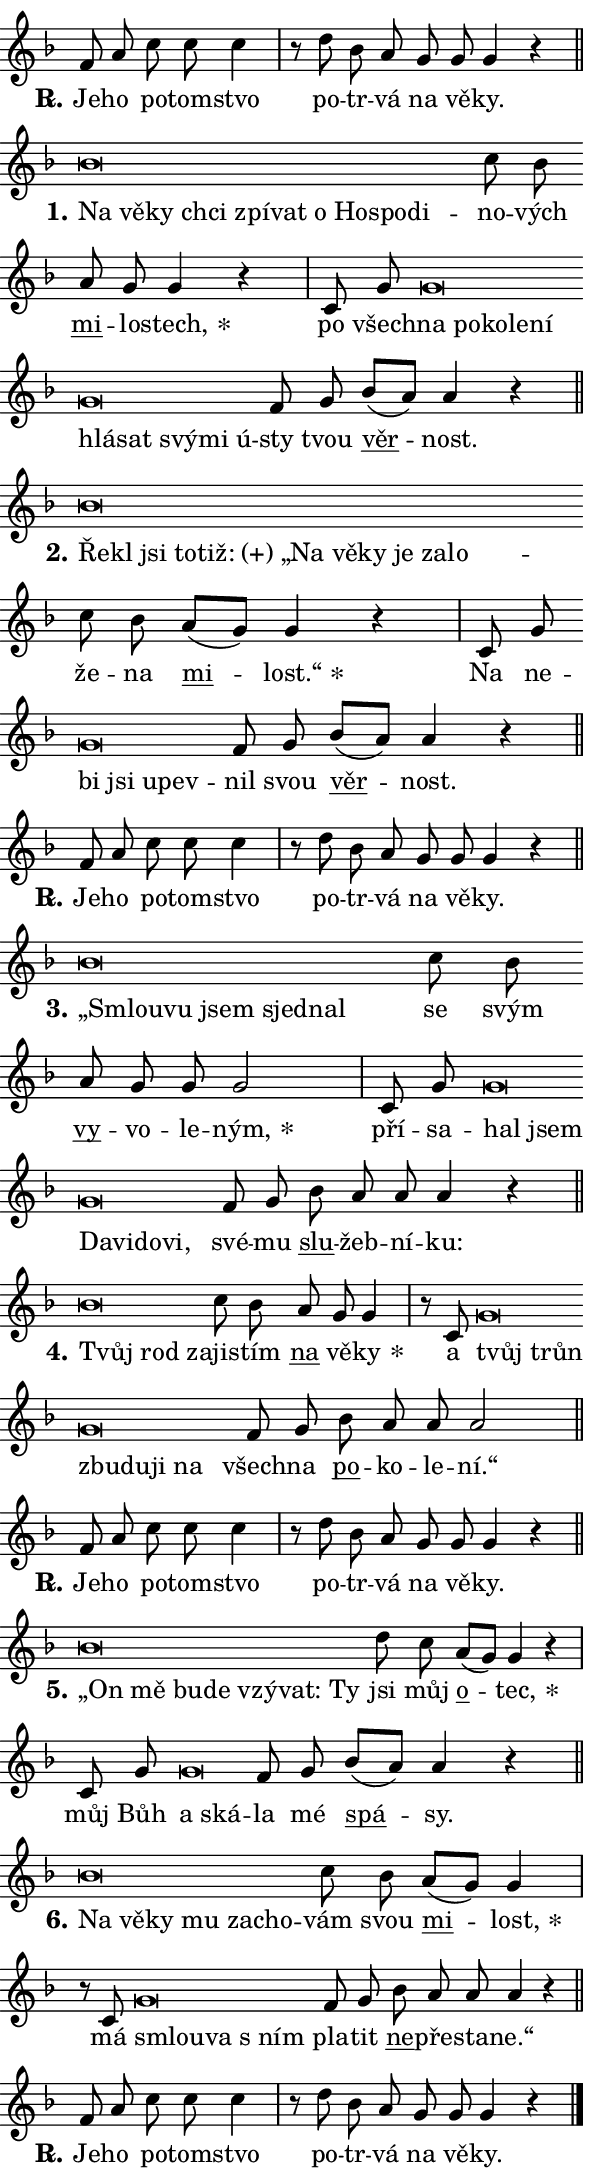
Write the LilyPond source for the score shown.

\version "2.24.0"
\header { tagline = "" }
\paper {
  indent = 0\cm
  top-margin = 0\cm
  right-margin = 0.13\cm % to fit lyric hyphens
  bottom-margin = 0\cm
  left-margin = 0\cm
  paper-width = 10\cm
  page-breaking = #ly:one-page-breaking
  system-system-spacing.basic-distance = #11
  score-system-spacing.basic-distance = #11
  ragged-last = ##f
}


%% Author: Thomas Morley
%% https://lists.gnu.org/archive/html/lilypond-user/2020-05/msg00002.html
#(define (line-position grob)
"Returns position of @var[grob} in current system:
   @code{'start}, if at first time-step
   @code{'end}, if at last time-step
   @code{'middle} otherwise
"
  (let* ((col (ly:item-get-column grob))
         (ln (ly:grob-object col 'left-neighbor))
         (rn (ly:grob-object col 'right-neighbor))
         (col-to-check-left (if (ly:grob? ln) ln col))
         (col-to-check-right (if (ly:grob? rn) rn col))
         (break-dir-left
           (and
             (ly:grob-property col-to-check-left 'non-musical #f)
             (ly:item-break-dir col-to-check-left)))
         (break-dir-right
           (and
             (ly:grob-property col-to-check-right 'non-musical #f)
             (ly:item-break-dir col-to-check-right))))
        (cond ((eqv? 1 break-dir-left) 'start)
              ((eqv? -1 break-dir-right) 'end)
              (else 'middle))))

#(define (tranparent-at-line-position vctor)
  (lambda (grob)
  "Relying on @code{line-position} select the relevant enry from @var{vctor}.
Used to determine transparency,"
    (case (line-position grob)
      ((end) (not (vector-ref vctor 0)))
      ((middle) (not (vector-ref vctor 1)))
      ((start) (not (vector-ref vctor 2))))))

noteHeadBreakVisibility =
#(define-music-function (break-visibility)(vector?)
"Makes @code{NoteHead}s transparent relying on @var{break-visibility}"
#{
  \override NoteHead.transparent =
    #(tranparent-at-line-position break-visibility)
#})

#(define delete-ledgers-for-transparent-note-heads
  (lambda (grob)
    "Reads whether a @code{NoteHead} is transparent.
If so this @code{NoteHead} is removed from @code{'note-heads} from
@var{grob}, which is supposed to be @code{LedgerLineSpanner}.
As a result ledgers are not printed for this @code{NoteHead}"
    (let* ((nhds-array (ly:grob-object grob 'note-heads))
           (nhds-list
             (if (ly:grob-array? nhds-array)
                 (ly:grob-array->list nhds-array)
                 '()))
           ;; Relies on the transparent-property being done before
           ;; Staff.LedgerLineSpanner.after-line-breaking is executed.
           ;; This is fragile ...
           (to-keep
             (remove
               (lambda (nhd)
                 (ly:grob-property nhd 'transparent #f))
               nhds-list)))
      ;; TODO find a better method to iterate over grob-arrays, similiar
      ;; to filter/remove etc for lists
      ;; For now rebuilt from scratch
      (set! (ly:grob-object grob 'note-heads)  '())
      (for-each
        (lambda (nhd)
          (ly:pointer-group-interface::add-grob grob 'note-heads nhd))
        to-keep))))

squashNotes = {
  \override NoteHead.X-extent = #'(-0.2 . 0.2)
  \override NoteHead.Y-extent = #'(-0.75 . 0)
  \override NoteHead.stencil =
    #(lambda (grob)
       (let ((pos (ly:grob-property grob 'staff-position)))
         (begin
           (if (< pos -7) (display "ERROR: Lower brevis then expected\n") (display ""))
           (if (<= pos -6) ly:text-interface::print ly:note-head::print))))
}
unSquashNotes = {
  \revert NoteHead.X-extent
  \revert NoteHead.Y-extent
  \revert NoteHead.stencil
}

hideNotes = \noteHeadBreakVisibility #begin-of-line-visible
unHideNotes = \noteHeadBreakVisibility #all-visible

% work-around for resetting accidentals
% https://lilypond.org/doc/v2.23/Documentation/notation/displaying-rhythms#unmetered-music
cadenzaMeasure = {
  \cadenzaOff
  \partial 1024 s1024
  \cadenzaOn
}

#(define-markup-command (accent layout props text) (markup?)
  "Underline accented syllable"
  (interpret-markup layout props
    #{\markup \override #'(offset . 4.3) \underline { #text }#}))

responsum = \markup \concat {
  "R" \hspace #-1.05 \path #0.1 #'((moveto 0 0.07) (lineto 0.9 0.8)) \hspace #0.05 "."
}

spaceSize = #0.6828661417322834 % exact space size for TeX Gyre Schola

\layout {
  \context {
    \Staff
    \remove "Time_signature_engraver"
    \override LedgerLineSpanner.after-line-breaking = #delete-ledgers-for-transparent-note-heads
  }
  \context {
    \Lyrics {
      \override LyricSpace.minimum-distance = \spaceSize
      \override LyricText.font-name = #"TeX Gyre Schola"
      \override LyricText.font-size = 1
      \override StanzaNumber.font-name = #"TeX Gyre Schola Bold"
      \override StanzaNumber.font-size = 1
    }
  }
  \context {
    \Score 
    \override NoteHead.text =
      #(lambda (grob) 
        (let ((pos (ly:grob-property grob 'staff-position)))
          #{\markup {
            \combine
              \halign #-0.55 \raise #(if (= pos -6) 0 0.5) \override #'(thickness . 2) \draw-line #'(3.2 . 0)
              \musicglyph "noteheads.sM1"
          }#}))
  }
}

% magnetic-lyrics.ily
%
%   written by
%     Jean Abou Samra <jean@abou-samra.fr>
%     Werner Lemberg <wl@gnu.org>
%
%   adapted by
%     Jiri Hon <jiri.hon@gmail.com>
%
% Version 2022-Apr-15

% https://www.mail-archive.com/lilypond-user@gnu.org/msg149350.html

#(define (Left_hyphen_pointer_engraver context)
   "Collect syllable-hyphen-syllable occurrences in lyrics and store
them in properties.  This engraver only looks to the left.  For
example, if the lyrics input is @code{foo -- bar}, it does the
following.

@itemize @bullet
@item
Set the @code{text} property of the @code{LyricHyphen} grob between
@q{foo} and @q{bar} to @code{foo}.

@item
Set the @code{left-hyphen} property of the @code{LyricText} grob with
text @q{foo} to the @code{LyricHyphen} grob between @q{foo} and
@q{bar}.
@end itemize

Use this auxiliary engraver in combination with the
@code{lyric-@/text::@/apply-@/magnetic-@/offset!} hook."
   (let ((hyphen #f)
         (text #f))
     (make-engraver
      (acknowledgers
       ((lyric-syllable-interface engraver grob source-engraver)
        (set! text grob)))
      (end-acknowledgers
       ((lyric-hyphen-interface engraver grob source-engraver)
        ;(when (not (grob::has-interface grob 'lyric-space-interface))
          (set! hyphen grob)));)
      ((stop-translation-timestep engraver)
       (when (and text hyphen)
         (ly:grob-set-object! text 'left-hyphen hyphen))
       (set! text #f)
       (set! hyphen #f)))))

#(define (lyric-text::apply-magnetic-offset! grob)
   "If the space between two syllables is less than the value in
property @code{LyricText@/.details@/.squash-threshold}, move the right
syllable to the left so that it gets concatenated with the left
syllable.

Use this function as a hook for
@code{LyricText@/.after-@/line-@/breaking} if the
@code{Left_@/hyphen_@/pointer_@/engraver} is active."
   (let ((hyphen (ly:grob-object grob 'left-hyphen #f)))
     (when hyphen
       (let ((left-text (ly:spanner-bound hyphen LEFT)))
         (when (grob::has-interface left-text 'lyric-syllable-interface)
           (let* ((common (ly:grob-common-refpoint grob left-text X))
                  (this-x-ext (ly:grob-extent grob common X))
                  (left-x-ext
                   (begin
                     ;; Trigger magnetism for left-text.
                     (ly:grob-property left-text 'after-line-breaking)
                     (ly:grob-extent left-text common X)))
                  ;; `delta` is the gap width between two syllables.
                  (delta (- (interval-start this-x-ext)
                            (interval-end left-x-ext)))
                  (details (ly:grob-property grob 'details))
                  (threshold (assoc-get 'squash-threshold details 0.2)))
             (when (< delta threshold)
               (let* (;; We have to manipulate the input text so that
                      ;; ligatures crossing syllable boundaries are not
                      ;; disabled.  For languages based on the Latin
                      ;; script this is essentially a beautification.
                      ;; However, for non-Western scripts it can be a
                      ;; necessity.
                      (lt (ly:grob-property left-text 'text))
                      (rt (ly:grob-property grob 'text))
                      (is-space (grob::has-interface hyphen 'lyric-space-interface))
                      (space (if is-space " " ""))
                      (extra-delta (if is-space spaceSize 0))
                      ;; Append new syllable.
                      (ltrt-space (if (and (string? lt) (string? rt))
                                (string-append lt space rt)
                                (make-concat-markup (list lt space rt))))
                      ;; Right-align `ltrt` to the right side.
                      (ltrt-space-markup (grob-interpret-markup
                               grob
                               (make-translate-markup
                                (cons (interval-length this-x-ext) 0)
                                (make-right-align-markup ltrt-space)))))
                 (begin
                   ;; Don't print `left-text`.
                   (ly:grob-set-property! left-text 'stencil #f)
                   ;; Set text and stencil (which holds all collected
                   ;; syllables so far) and shift it to the left.
                   (ly:grob-set-property! grob 'text ltrt-space)
                   (ly:grob-set-property! grob 'stencil ltrt-space-markup)
                   (ly:grob-translate-axis! grob (- (- delta extra-delta)) X))))))))))


#(define (lyric-hyphen::displace-bounds-first grob)
   ;; Make very sure this callback isn't triggered too early.
   (let ((left (ly:spanner-bound grob LEFT))
         (right (ly:spanner-bound grob RIGHT)))
     (ly:grob-property left 'after-line-breaking)
     (ly:grob-property right 'after-line-breaking)
     (ly:lyric-hyphen::print grob)))

squashThreshold = #0.4

\layout {
  \context {
    \Lyrics
    \consists #Left_hyphen_pointer_engraver
    \override LyricText.after-line-breaking =
      #lyric-text::apply-magnetic-offset!
    \override LyricHyphen.stencil = #lyric-hyphen::displace-bounds-first
    \override LyricText.details.squash-threshold = \squashThreshold
    \override LyricHyphen.minimum-distance = 0
    \override LyricHyphen.minimum-length = \squashThreshold
  }
}

squashText = \override LyricText.details.squash-threshold = 9999
unSquashText = \override LyricText.details.squash-threshold = \squashThreshold

leftText = \override LyricText.self-alignment-X = #LEFT
unLeftText = \revert LyricText.self-alignment-X

starOffset = #(lambda (grob) 
                (let ((x_offset (ly:self-alignment-interface::aligned-on-x-parent grob)))
                  (if (= x_offset 0) 0 (+ x_offset 1.2))))

star = #(define-music-function (syllable)(string?)
"Append star separator at the end of a syllable"
#{
  \once \override LyricText.X-offset = #starOffset
  \lyricmode { \markup {
    #syllable
    \override #'((font-name . "TeX Gyre Schola Bold")) \hspace #0.2 \lower #0.65 \larger "*"
  } }
#})

starAccent = #(define-music-function (syllable)(string?)
"Append star separator at the end of a syllable and make accent"
#{
  \once \override LyricText.X-offset = #starOffset
  \lyricmode { \markup {
    \accent #syllable
    \override #'((font-name . "TeX Gyre Schola Bold")) \hspace #0.2 \lower #0.65 \larger "*"
  } }
#})

breath = #(define-music-function (syllable)(string?)
"Append breathing indicator at the end of a syllable"
#{
  \lyricmode { \markup { #syllable "+" } }
#})

optionalBreath = #(define-music-function (syllable)(string?)
"Append optional breathing indicator at the end of a syllable"
#{
  \lyricmode { \markup { #syllable "(+)" } }
#})


\score {
    <<
        \new Voice = "melody" { \cadenzaOn \key f \major \relative { f'8 a c c c4 \cadenzaMeasure \bar "|" r8 d bes a \bar "" g g g4 r \cadenzaMeasure \bar "||" \break } }
        \new Lyrics \lyricsto "melody" { \lyricmode { \set stanza = \responsum
Je -- ho po -- tom -- stvo po -- tr -- vá na vě -- ky. } }
    >>
    \layout {}
}

\score {
    <<
        \new Voice = "melody" { \cadenzaOn \key f \major \relative { \squashNotes bes'\breve*1/16 \hideNotes \breve*1/16 \bar "" \breve*1/16 \bar "" \breve*1/16 \bar "" \breve*1/16 \bar "" \breve*1/16 \bar "" \breve*1/16 \bar "" \breve*1/16 \bar "" \breve*1/16 \breve*1/16 \bar "" \unHideNotes \unSquashNotes c8 bes \bar "" a g g4 r \cadenzaMeasure \bar "|" c,8 g' \bar "" \squashNotes g\breve*1/16 \hideNotes \breve*1/16 \bar "" \breve*1/16 \bar "" \breve*1/16 \bar "" \breve*1/16 \bar "" \breve*1/16 \bar "" \breve*1/16 \bar "" \breve*1/16 \bar "" \breve*1/16 \breve*1/16 \bar "" \unHideNotes \unSquashNotes f8 g \bar "" bes[( a)] a4 r \cadenzaMeasure \bar "||" \break } }
        \new Lyrics \lyricsto "melody" { \lyricmode { \set stanza = "1."
\leftText Na \squashText vě -- ky chci zpí -- vat o Ho -- spo -- di -- \unLeftText \unSquashText no -- vých \markup \accent mi -- lo -- \star stech, po všech -- \leftText na \squashText po -- ko -- le -- ní hlá -- sat svý -- mi ú -- \unLeftText \unSquashText sty tvou \markup \accent věr -- nost. } }
    >>
    \layout {}
}

\score {
    <<
        \new Voice = "melody" { \cadenzaOn \key f \major \relative { \squashNotes bes'\breve*1/16 \hideNotes \breve*1/16 \bar "" \breve*1/16 \bar "" \breve*1/16 \bar "" \breve*1/16 \bar "" \breve*1/16 \bar "" \breve*1/16 \bar "" \breve*1/16 \bar "" \breve*1/16 \bar "" \breve*1/16 \breve*1/16 \bar "" \unHideNotes \unSquashNotes c8 bes \bar "" a[( g)] g4 r \cadenzaMeasure \bar "|" c,8 g' \bar "" \squashNotes g\breve*1/16 \hideNotes \breve*1/16 \bar "" \breve*1/16 \breve*1/16 \bar "" \unHideNotes \unSquashNotes f8 g \bar "" bes[( a)] a4 r \cadenzaMeasure \bar "||" \break } }
        \new Lyrics \lyricsto "melody" { \lyricmode { \set stanza = "2."
\leftText Ře -- \squashText kl jsi to -- \optionalBreath tiž: „Na vě -- ky je za -- lo -- \unLeftText \unSquashText že -- na \markup \accent mi -- \star lost.“ Na ne -- \leftText bi \squashText jsi u -- pev -- \unLeftText \unSquashText nil svou \markup \accent věr -- nost. } }
    >>
    \layout {}
}

\score {
    <<
        \new Voice = "melody" { \cadenzaOn \key f \major \relative { f'8 a c c c4 \cadenzaMeasure \bar "|" r8 d bes a \bar "" g g g4 r \cadenzaMeasure \bar "||" \break } }
        \new Lyrics \lyricsto "melody" { \lyricmode { \set stanza = \responsum
Je -- ho po -- tom -- stvo po -- tr -- vá na vě -- ky. } }
    >>
    \layout {}
}

\score {
    <<
        \new Voice = "melody" { \cadenzaOn \key f \major \relative { \squashNotes bes'\breve*1/16 \hideNotes \breve*1/16 \bar "" \breve*1/16 \bar "" \breve*1/16 \breve*1/16 \bar "" \unHideNotes \unSquashNotes c8 bes \bar "" a g g g2 \cadenzaMeasure \bar "|" c,8 g' \bar "" \squashNotes g\breve*1/16 \hideNotes \breve*1/16 \bar "" \breve*1/16 \bar "" \breve*1/16 \bar "" \breve*1/16 \breve*1/16 \bar "" \unHideNotes \unSquashNotes f8 g \bar "" bes a a a4 r \cadenzaMeasure \bar "||" \break } }
        \new Lyrics \lyricsto "melody" { \lyricmode { \set stanza = "3."
\leftText „Smlou -- \squashText vu jsem sjed -- nal \unLeftText \unSquashText se svým \markup \accent vy -- vo -- le -- \star ným, pří -- sa -- \leftText hal \squashText jsem Da -- vi -- do -- vi, \unLeftText \unSquashText své -- mu \markup \accent slu -- žeb -- ní -- ku: } }
    >>
    \layout {}
}

\score {
    <<
        \new Voice = "melody" { \cadenzaOn \key f \major \relative { \squashNotes bes'\breve*1/16 \hideNotes \breve*1/16 \breve*1/16 \bar "" \unHideNotes \unSquashNotes c8 bes \bar "" a g g4 \cadenzaMeasure \bar "|" r8 c,8 \squashNotes g'\breve*1/16 \hideNotes \breve*1/16 \bar "" \breve*1/16 \bar "" \breve*1/16 \bar "" \breve*1/16 \breve*1/16 \bar "" \unHideNotes \unSquashNotes f8 g \bar "" bes a a a2 \cadenzaMeasure \bar "||" \break } }
        \new Lyrics \lyricsto "melody" { \lyricmode { \set stanza = "4."
\leftText Tvůj \squashText rod za -- \unLeftText \unSquashText ji -- stím \markup \accent na vě -- \star ky a \leftText tvůj \squashText trůn zbu -- du -- ji na \unLeftText \unSquashText všech -- na \markup \accent po -- ko -- le -- ní.“ } }
    >>
    \layout {}
}

\score {
    <<
        \new Voice = "melody" { \cadenzaOn \key f \major \relative { f'8 a c c c4 \cadenzaMeasure \bar "|" r8 d bes a \bar "" g g g4 r \cadenzaMeasure \bar "||" \break } }
        \new Lyrics \lyricsto "melody" { \lyricmode { \set stanza = \responsum
Je -- ho po -- tom -- stvo po -- tr -- vá na vě -- ky. } }
    >>
    \layout {}
}

\score {
    <<
        \new Voice = "melody" { \cadenzaOn \key f \major \relative { \squashNotes bes'\breve*1/16 \hideNotes \breve*1/16 \bar "" \breve*1/16 \bar "" \breve*1/16 \bar "" \breve*1/16 \bar "" \breve*1/16 \breve*1/16 \bar "" \unHideNotes \unSquashNotes d8 c \bar "" a[( g)] g4 r \cadenzaMeasure \bar "|" c,8 g' \bar "" \squashNotes g\breve*1/16 \hideNotes \breve*1/16 \bar "" \unHideNotes \unSquashNotes f8 g \bar "" bes[( a)] a4 r \cadenzaMeasure \bar "||" \break } }
        \new Lyrics \lyricsto "melody" { \lyricmode { \set stanza = "5."
\leftText „On \squashText mě bu -- de vzý -- vat: Ty \unLeftText \unSquashText jsi můj \markup \accent o -- \star tec, můj Bůh \leftText a \squashText ská -- \unLeftText \unSquashText la mé \markup \accent spá -- sy. } }
    >>
    \layout {}
}

\score {
    <<
        \new Voice = "melody" { \cadenzaOn \key f \major \relative { \squashNotes bes'\breve*1/16 \hideNotes \breve*1/16 \bar "" \breve*1/16 \bar "" \breve*1/16 \bar "" \breve*1/16 \breve*1/16 \bar "" \unHideNotes \unSquashNotes c8 bes \bar "" a[( g)] g4 \cadenzaMeasure \bar "|" r8 c,8 \squashNotes g'\breve*1/16 \hideNotes \breve*1/16 \breve*1/16 \bar "" \unHideNotes \unSquashNotes f8 g \bar "" bes a a a4 r \cadenzaMeasure \bar "||" \break } }
        \new Lyrics \lyricsto "melody" { \lyricmode { \set stanza = "6."
\leftText Na \squashText vě -- ky mu za -- cho -- \unLeftText \unSquashText vám svou \markup \accent mi -- \star lost, má \leftText smlou -- \squashText va "s ním" \unLeftText \unSquashText pla -- tit \markup \accent ne -- pře -- sta -- ne.“ } }
    >>
    \layout {}
}

\score {
    <<
        \new Voice = "melody" { \cadenzaOn \key f \major \relative { f'8 a c c c4 \cadenzaMeasure \bar "|" r8 d bes a \bar "" g g g4 r \cadenzaMeasure \bar "||" \break } \bar "|." }
        \new Lyrics \lyricsto "melody" { \lyricmode { \set stanza = \responsum
Je -- ho po -- tom -- stvo po -- tr -- vá na vě -- ky. } }
    >>
    \layout {}
}
